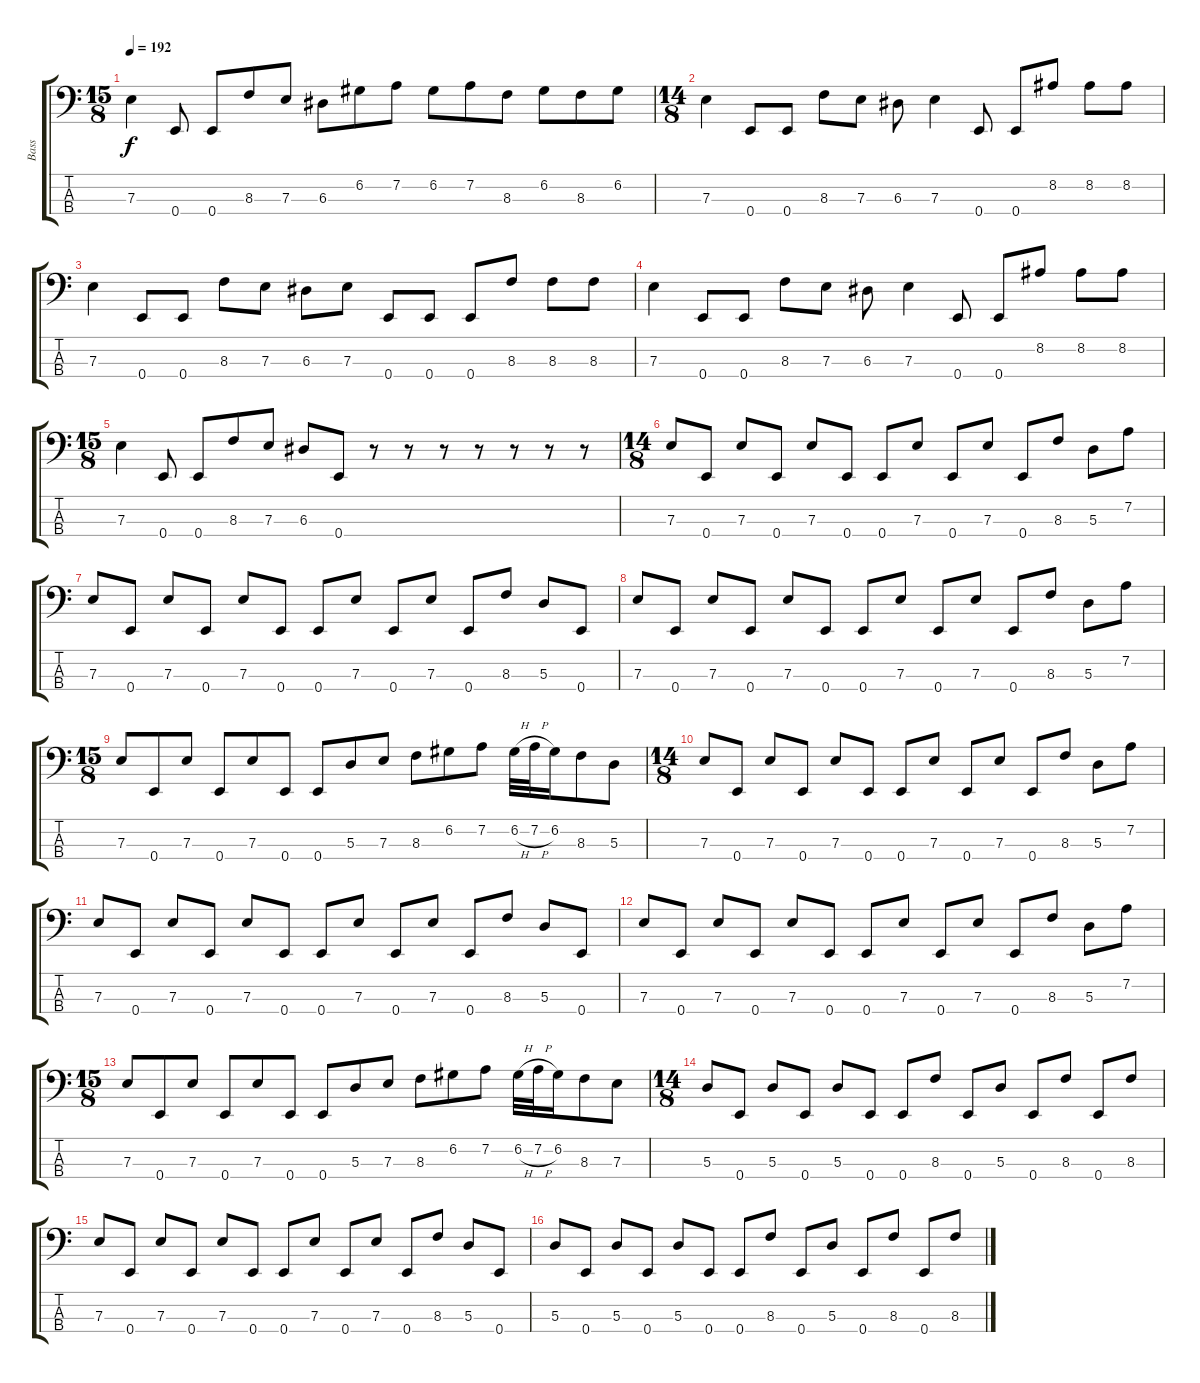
\track ("Bass" "Bass") {instrument electricbassfinger}
\staff {score tabs}
\tuning (G2 D2 A1 E1) {hide}
\ts (15 8)
\tempo 192
\clef f4
\ks c
7.3.4{dy f} 0.4.8 0.4.8 8.3.8 7.3.8 6.3.8 6.2.8 7.2.8 6.2.8 7.2.8 8.3.8 6.2.8 8.3.8 6.2.8 |
\ts (14 8)
7.3.4 0.4.8 0.4.8 8.3.8 7.3.8 6.3.8 7.3.4 0.4.8 0.4.8 8.2.8 8.2.8 8.2.8 |
7.3.4 0.4.8 0.4.8 8.3.8 7.3.8 6.3.8 7.3.8 0.4.8 0.4.8 0.4.8 8.3.8 8.3.8 8.3.8 |
7.3.4 0.4.8 0.4.8 8.3.8 7.3.8 6.3.8 7.3.4 0.4.8 0.4.8 8.2.8 8.2.8 8.2.8 |
\ts (15 8)
7.3.4 0.4.8 0.4.8 8.3.8 7.3.8 6.3.8 0.4.8 r.8 r.8 r.8 r.8 r.8 r.8 r.8 |
\ts (14 8)
7.3.8 0.4.8 7.3.8 0.4.8 7.3.8 0.4.8 0.4.8 7.3.8 0.4.8 7.3.8 0.4.8 8.3.8 5.3.8 7.2.8 |
7.3.8 0.4.8 7.3.8 0.4.8 7.3.8 0.4.8 0.4.8 7.3.8 0.4.8 7.3.8 0.4.8 8.3.8 5.3.8 0.4.8 |
7.3.8 0.4.8 7.3.8 0.4.8 7.3.8 0.4.8 0.4.8 7.3.8 0.4.8 7.3.8 0.4.8 8.3.8 5.3.8 7.2.8 |
\ts (15 8)
7.3.8 0.4.8 7.3.8 0.4.8 7.3.8 0.4.8 0.4.8 5.3.8 7.3.8 8.3.8 6.2.8 7.2.8 6.2{h}.32 7.2{h}.32 6.2.16 8.3.8 5.3.8 |
\ts (14 8)
7.3.8 0.4.8 7.3.8 0.4.8 7.3.8 0.4.8 0.4.8 7.3.8 0.4.8 7.3.8 0.4.8 8.3.8 5.3.8 7.2.8 |
7.3.8 0.4.8 7.3.8 0.4.8 7.3.8 0.4.8 0.4.8 7.3.8 0.4.8 7.3.8 0.4.8 8.3.8 5.3.8 0.4.8 |
7.3.8 0.4.8 7.3.8 0.4.8 7.3.8 0.4.8 0.4.8 7.3.8 0.4.8 7.3.8 0.4.8 8.3.8 5.3.8 7.2.8 |
\ts (15 8)
7.3.8 0.4.8 7.3.8 0.4.8 7.3.8 0.4.8 0.4.8 5.3.8 7.3.8 8.3.8 6.2.8 7.2.8 6.2{h}.32 7.2{h}.32 6.2.16 8.3.8 7.3.8 |
\ts (14 8)
5.3.8 0.4.8 5.3.8 0.4.8 5.3.8 0.4.8 0.4.8 8.3.8 0.4.8 5.3.8 0.4.8 8.3.8 0.4.8 8.3.8 |
7.3.8 0.4.8 7.3.8 0.4.8 7.3.8 0.4.8 0.4.8 7.3.8 0.4.8 7.3.8 0.4.8 8.3.8 5.3.8 0.4.8 |
5.3.8 0.4.8 5.3.8 0.4.8 5.3.8 0.4.8 0.4.8 8.3.8 0.4.8 5.3.8 0.4.8 8.3.8 0.4.8 8.3.8
